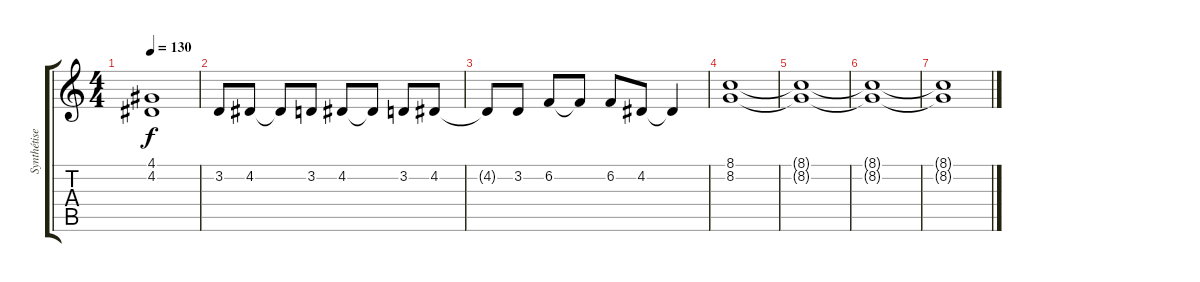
\track ("Synthétiseur" "Synthétise") {instrument stringensemble1}
\staff {score tabs}
\tuning (E4 B3 G3 D3 A2 E2) {hide}
\ts (4 4)
\tempo 130
\clef g2
\ks c
(4.1{t} 4.2{t}).1{dy f} |
3.2.8 4.2.8 4.2{t}.8 3.2.8 4.2.8 4.2{t}.8 3.2.8 4.2.8 |
4.2{t}.8 3.2.8 6.2.8 6.2{t}.8 6.2.8 4.2.8 4.2{t}.4 |
(8.1 8.2).1 |
(8.1{t} 8.2{t}).1 |
(8.1{t} 8.2{t}).1 |
(8.1{t} 8.2{t}).1
